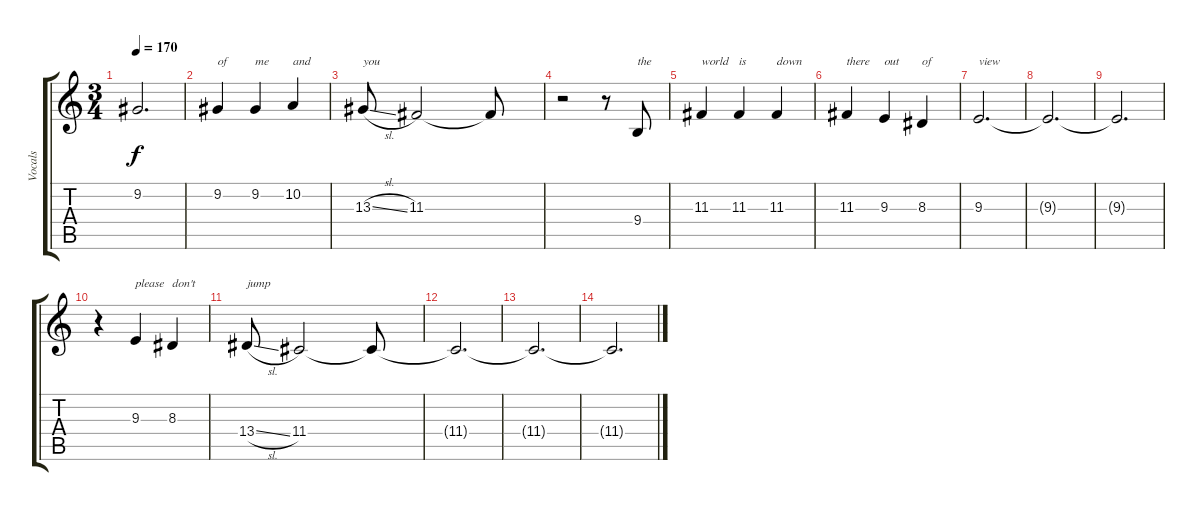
\track ("Vocals" "Vocals") {instrument oboe}
\staff {score tabs}
\tuning (E4 B3 G3 D3 A2 E2) {hide}
\ts (3 4)
\tempo 170
\clef g2
\ks c
9.2{t}.2{d dy f} |
9.2.4{txt "of"} 9.2.4{txt "me"} 10.2.4{txt "and"} |
13.3{sl}.8{txt "you"} 11.3.2 11.3{t}.8 |
r.2 r.8 9.4.8{txt "the"} |
11.3.4{txt "world"} 11.3.4{txt "is"} 11.3.4{txt "down"} |
11.3.4{txt "there"} 9.3.4{txt "out"} 8.3.4{txt "of"} |
9.3.2{d txt "view"} |
9.3{t}.2{d} |
9.3{t}.2{d} |
r.4 9.3.4{txt "please"} 8.3.4{txt "don't"} |
13.4{sl}.8{txt "jump"} 11.4.2 11.4{t}.8 |
11.4{t}.2{d} |
11.4{t}.2{d} |
11.4{t}.2{d}
